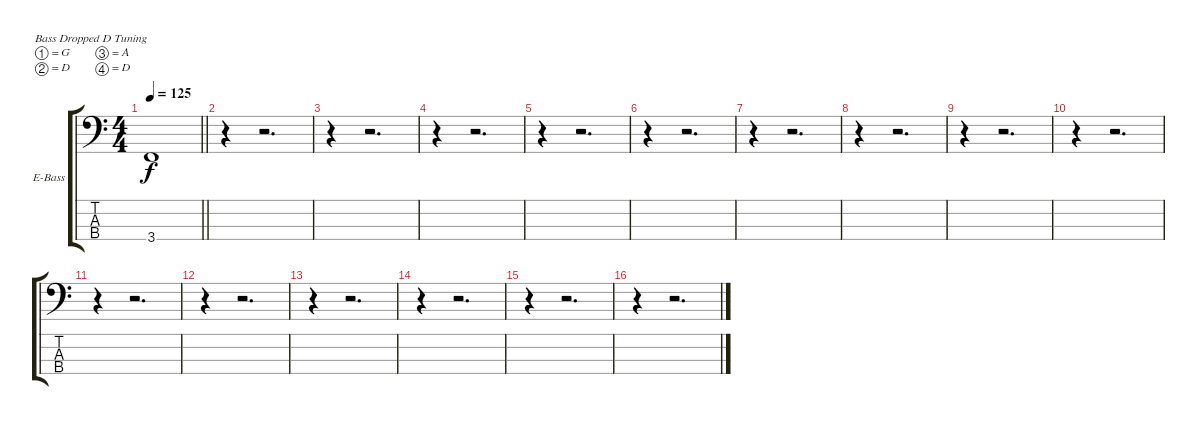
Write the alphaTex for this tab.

\bracketExtendMode groupsimilarinstruments
\firstSystemTrackNameOrientation horizontal
\otherSystemsTrackNameOrientation horizontal
\track ("Johnny Christ" "E-Bass") {instrument electricbasspick}
\staff {score tabs}
\tuning (G2 D2 A1 D1)
\ts (4 4)
\tempo 125
\clef f4
\barLineRight lightlight
\ks c
3.4{t}.1{dy f} |
r.4 r.2{d} |
r.4 r.2{d} |
r.4 r.2{d} |
r.4 r.2{d} |
r.4 r.2{d} |
r.4 r.2{d} |
r.4 r.2{d} |
r.4 r.2{d} |
r.4 r.2{d} |
r.4 r.2{d} |
r.4 r.2{d} |
r.4 r.2{d} |
r.4 r.2{d} |
r.4 r.2{d} |
r.4 r.2{d}
